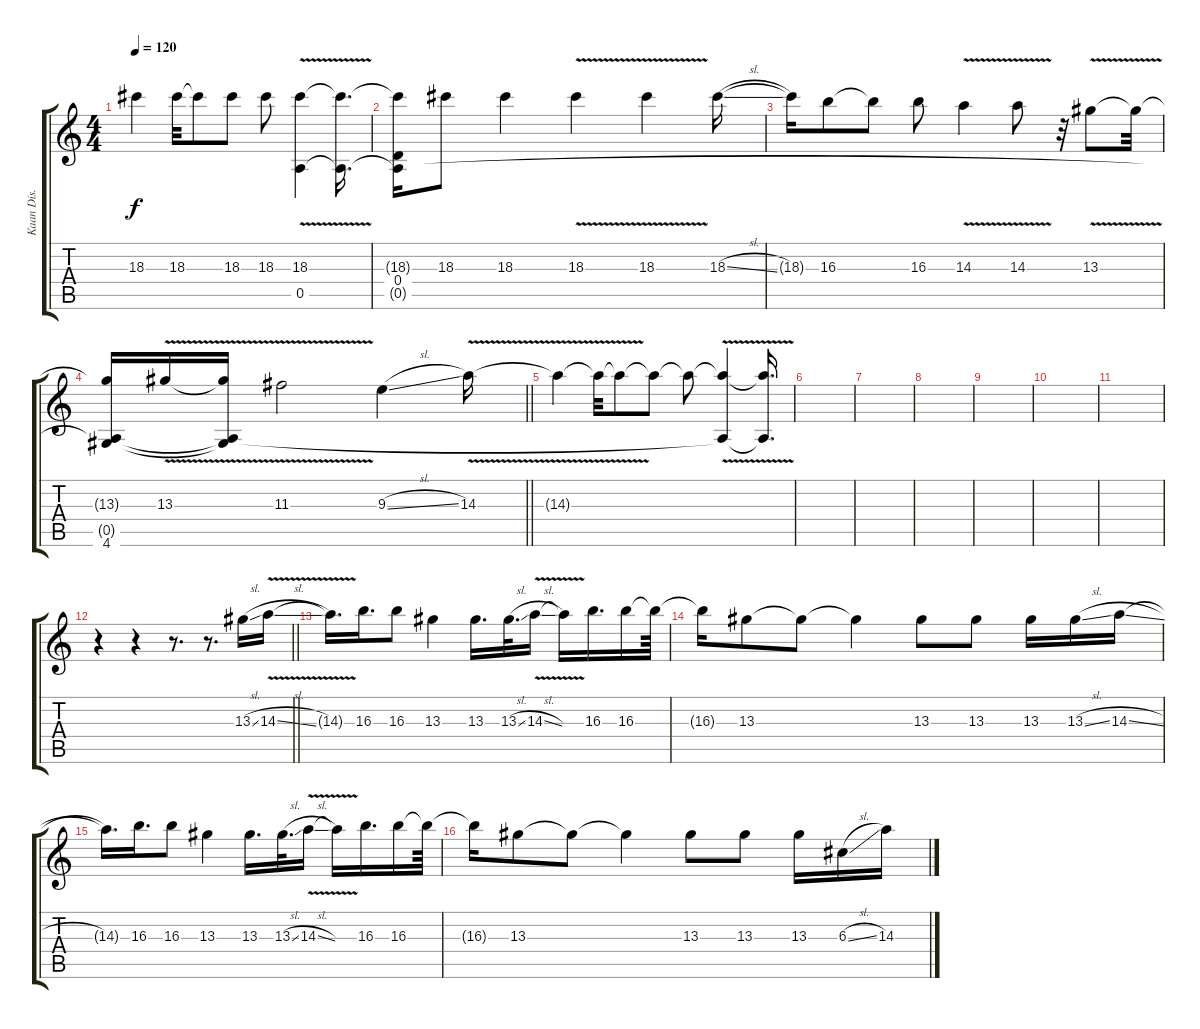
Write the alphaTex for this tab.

\track ("Kaan Dis." "Kaan Dis.") {instrument distortionguitar}
\staff {score tabs}
\tuning (E4 B3 G3 D3 A2 E2) {hide}
\ts (4 4)
\tempo 120
\clef g2
\ks c
18.3{t}.4{dy f} 18.3.32 18.3{t}.8 18.3.8 18.3.8 (18.3{v} 0.5{t}).4 (18.3{t} 0.5{t}).16{d} |
(18.3{t} 0.4 0.5{t}).16 18.3.8 18.3.4 18.3{v}.4 18.3{v}.4 18.3{sl}.16 |
18.3{t}.16 16.3.8 16.3{t}.8 16.3.8 14.3{v}.4 14.3{v}.8 r.32 13.3{v}.8 13.3{t}.32 |
\barLineRight lightlight
(13.3{t} 0.5{t} 4.6).16 13.3{v}.16 (13.3{t} 0.5{t} 4.6{t}).16 11.3{v}.2 9.3{sl}.4 14.3{v}.16 |
14.3{v t}.4 14.3{v t}.32 14.3{t}.8 14.3{t}.8 14.3{t}.8 (14.3{v t} 0.5{t}).4 (14.3{t} 0.5{t}).16{d} |
|
|
|
|
|
|
\barLineRight lightlight
r.4 r.4 r.8{d} r.8{d} 13.3{sl}.16 14.3{v sl}.16 |
14.3{t}.16{d} 16.3.16{d} 16.3.8 13.3.4 13.3.16{d} 13.3{sl}.32{d} 14.3{v sl}.16 14.3{t}.16 16.3.16{d} 16.3.16 16.3{t}.64 |
16.3{t}.16 13.3.8 13.3{t}.8 13.3{t}.4 13.3.8 13.3.8 13.3.16 13.3{sl}.16 14.3{sl}.16 |
14.3{t}.16{d} 16.3.16{d} 16.3.8 13.3.4 13.3.16{d} 13.3{sl}.32{d} 14.3{v sl}.16 14.3{t}.16 16.3.16{d} 16.3.16 16.3{t}.64 |
16.3{t}.16 13.3.8 13.3{t}.8 13.3{t}.4 13.3.8 13.3.8 13.3.16 6.3{sl}.16 14.3{sl}.16
